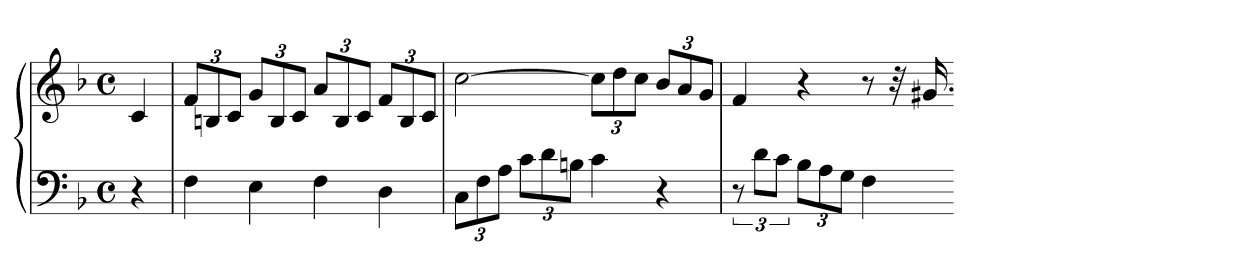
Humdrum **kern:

**kern	**kern
*part1	*part1
*staff2	*staff1
*clefF4	*clefG2
*k[b-]	*k[b-]
*M4/4	*M4/4
*met(c)	*met(c)
=	=
4r	4c
=	=
4F	12fL
.	12Bn
.	12cJ
4E	12gL
.	12B
.	12cJ
4F	12aL
.	12B
.	12cJ
4D	12fL
.	12B
.	12cJ
=	=
12CL	[2cc
12F	.
12AJ	.
12cL	.
12d	.
12BnJ	.
4c	12ccL]
.	12dd
.	12ccJ
4r	12b-L
.	12a
.	12gJ
=	=
12r	4f
12dL	.
12cJ	.
12B-L	4r
12A	.
12GJ	.
4F	8r
.	32r
.	16.g#X
=-	=-
*-	*-
